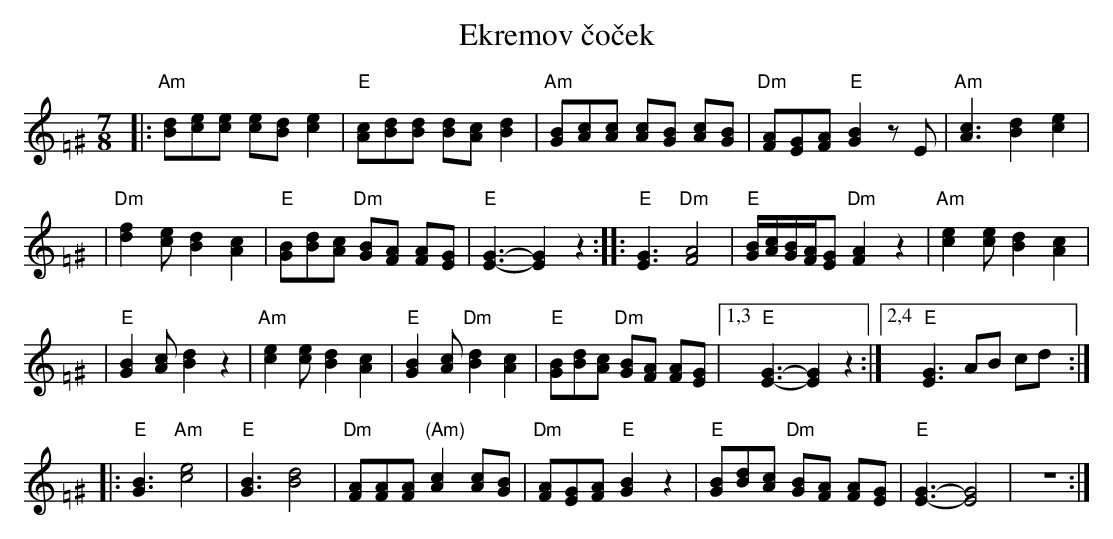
X:1
T: Ekremov \vco\vcek
M:7/8
L:1/8
K:Ephr=F^G
|: "Am"[Bd][ce][ce] [ce][Bd] [c2e2] | "E"[Ac][Bd][Bd] [Bd][Ac] [B2d2] \
|  "Am"[GB][Ac][Ac] [Ac][GB] [Ac][GB] | "Dm"[FA][EG][FA] "E"[G2B2] zE | "Am"[A3c3] [B2d2] [c2e2] |
|  "Dm"[d2f2][ce] [B2d2] [A2c2] | "E"[GB][Bd][Ac] "Dm"[GB][FA] [FA][EG] | "E"[E3-G3-] [E2G2] z2 :: "E"[E3G3] "Dm"[F4A4] \
|  "E"[G/B/][A/c/][G/B/][F/A/][EG] "Dm"[F2A2] z2 | "Am"[c2e2][ce] [B2d2] [A2c2] |
|  "E"[G2B2] [Ac] [B2d2] z2 | "Am"[c2e2][ce] [B2d2] [A2c2] | "E"[G2B2][Ac] "Dm"[B2d2] [A2c2] \
|  "E"[GB][Bd][Ac] "Dm"[GB][FA] [FA][EG] |1,3 "E"[E3-G3-] [E2G2] z2 :|2,4 "E"[E3G3] AB cd :|
|: "E"[G3B3] "Am"[c4e4] | "E"[G3B3] [B4d4] | "Dm"[FA][FA][FA] "(Am)"[A2c2] [Ac][GB] \
|  "Dm"[FA][EG][FA] "E"[G2B2] z2 | "E"[GB][Bd][Ac] "Dm"[GB][FA] [FA][EG] | "E"[E3-G3-] [E4G4] | z7 :|
